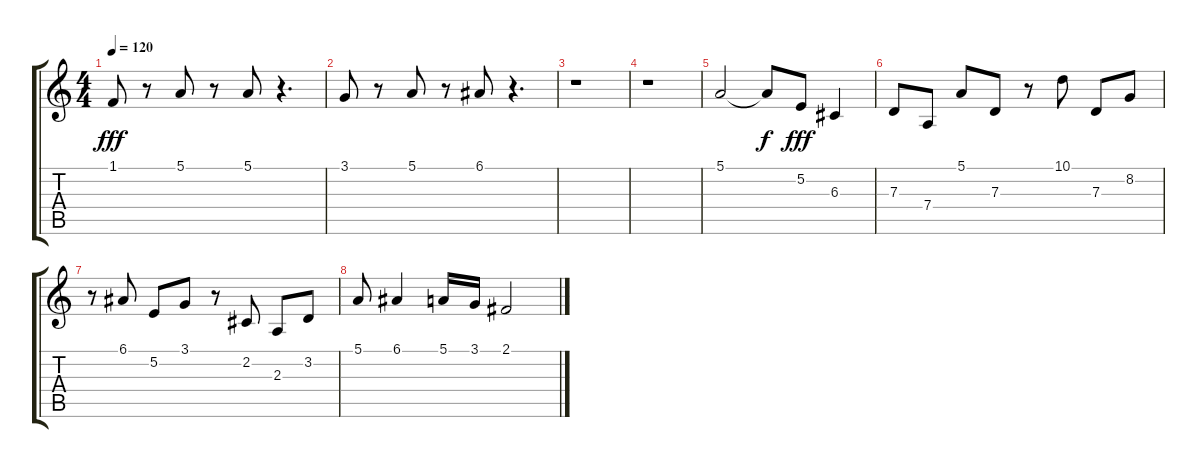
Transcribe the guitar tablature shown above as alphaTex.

\track "" {instrument harpsichord}
\staff {score tabs}
\tuning (E4 B3 G3 D3 A2 E2) {hide}
\ts (4 4)
\tempo 120
\clef g2
\ks c
1.1.8{dy fff} r.8 5.1.8 r.8 5.1.8 r.4{d} |
3.1.8 r.8 5.1.8 r.8 6.1.8 r.4{d} |
r.1 |
r.1 |
5.1.2 5.1{t}.8{dy f} 5.2.8{dy fff} 6.3.4 |
7.3.8 7.4.8 5.1.8 7.3.8 r.8 10.1.8 7.3.8 8.2.8 |
r.8 6.1.8 5.2.8 3.1.8 r.8 2.2.8 2.3.8 3.2.8 |
5.1.8 6.1.4 5.1.16 3.1.16 2.1.2
